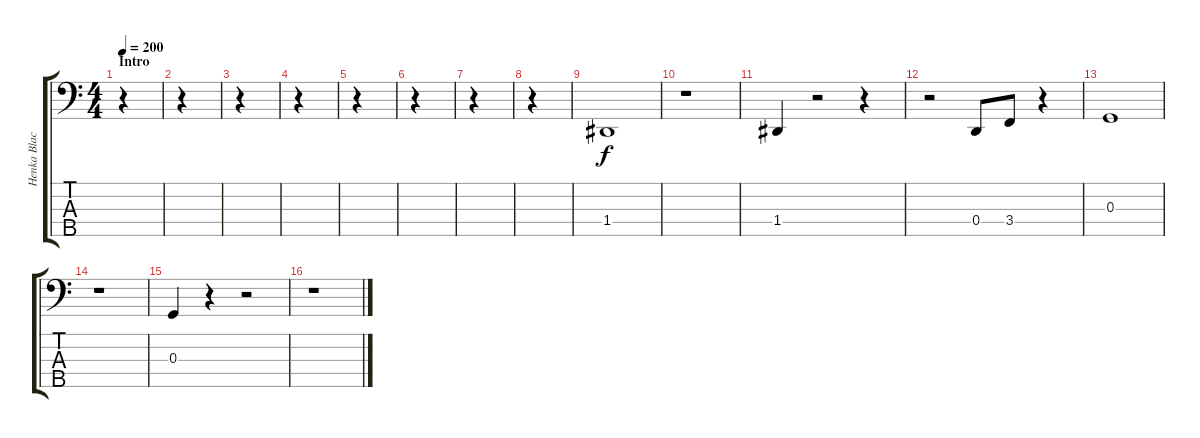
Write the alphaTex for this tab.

\track ("Henka Blacksmith" "Henka Blac") {instrument electricbasspick}
\staff {score tabs}
\tuning (F2 C2 G1 D1 A0) {hide}
\ts (4 4)
\section ("" "Intro")
\tempo 200
\clef f4
\ks c
r.4{dy f instrument electricbasspick} |
r.4 |
r.4 |
r.4 |
r.4 |
r.4 |
r.4 |
r.4 |
1.4.1 |
r.1 |
1.4.4 r.2 r.4 |
r.2 0.4.8 3.4.8 r.4 |
0.3.1 |
r.1 |
0.3.4 r.4 r.2 |
r.1
